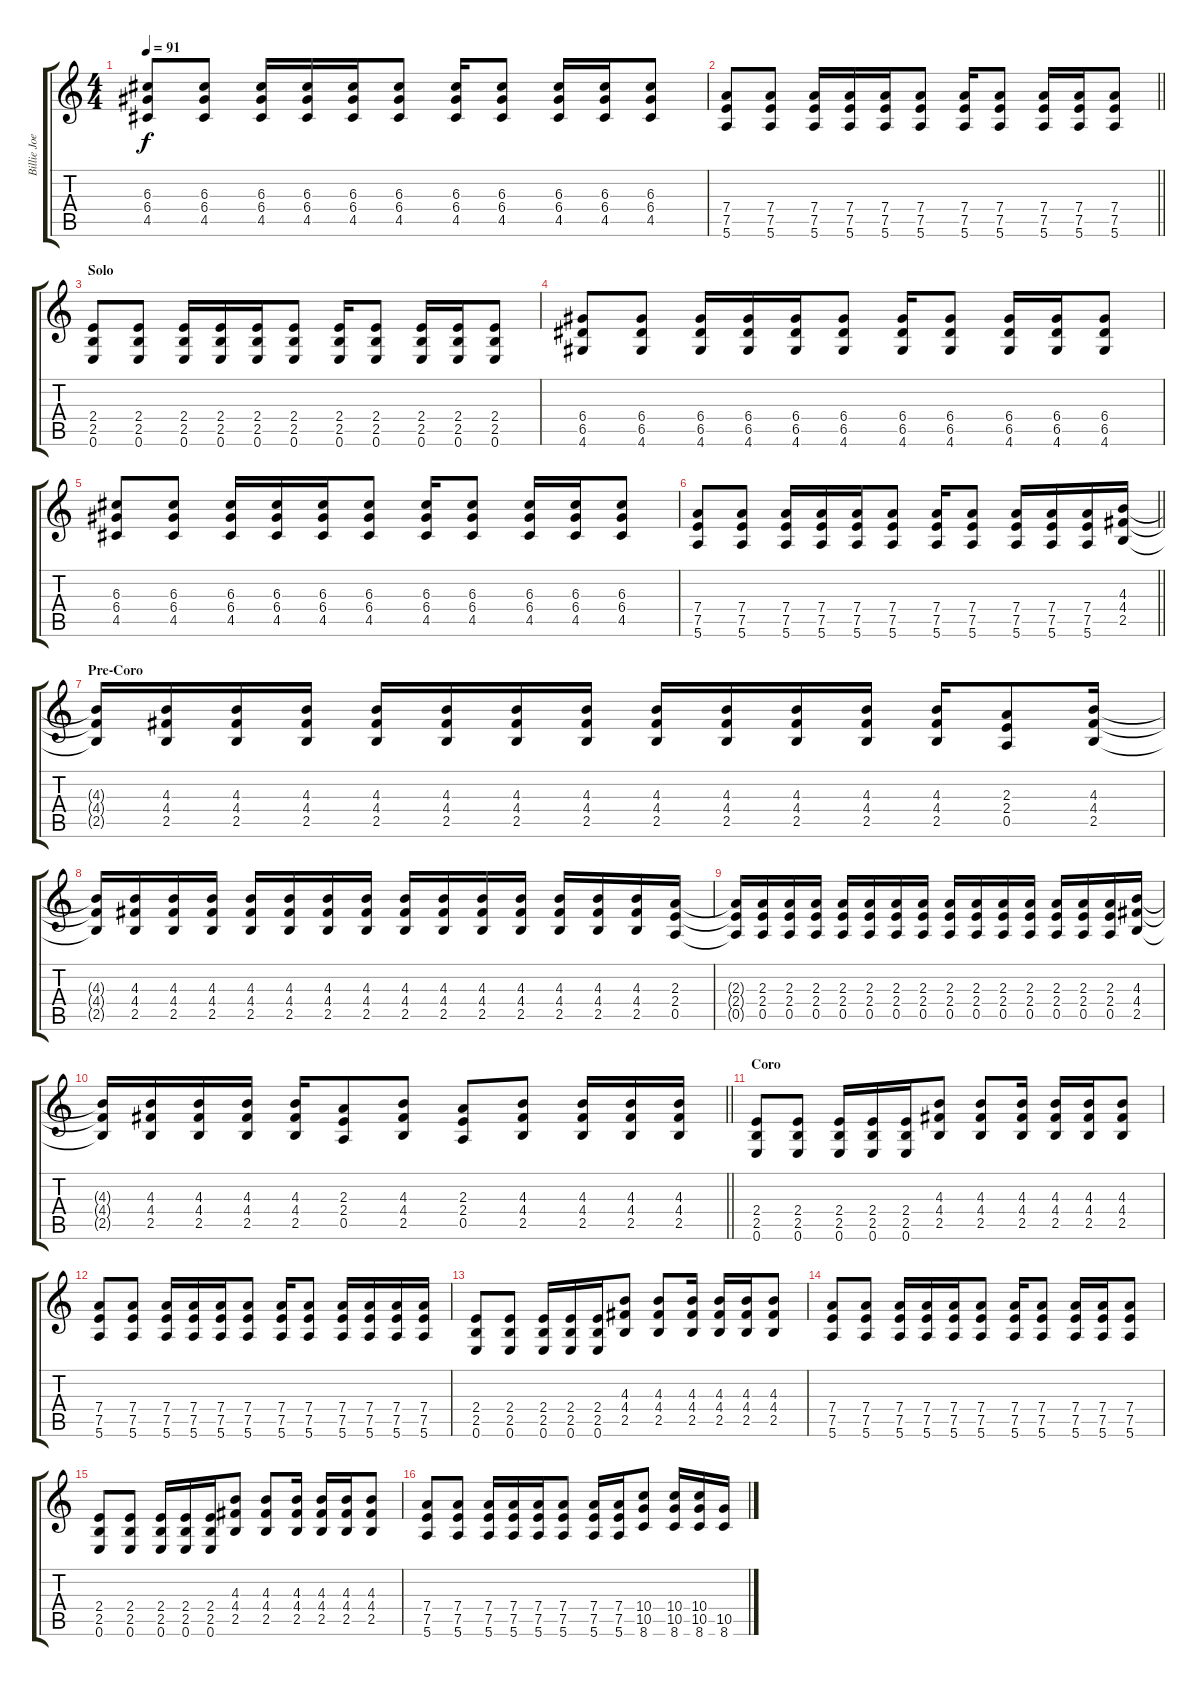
\track ("Billie Joe" "Billie Joe") {instrument electricguitarmuted}
\staff {score tabs}
\tuning (E4 B3 G3 D3 A2 E2) {hide}
\ts (4 4)
\tempo 91
\clef g2
\ks c
(6.3 6.4 4.5).8{dy f} (6.3 6.4 4.5).8 (6.3 6.4 4.5).16 (6.3 6.4 4.5).16 (6.3 6.4 4.5).16 (6.3 6.4 4.5).8 (6.3 6.4 4.5).16 (6.3 6.4 4.5).8 (6.3 6.4 4.5).16 (6.3 6.4 4.5).16 (6.3 6.4 4.5).8 |
\barLineRight lightlight
(7.4 7.5 5.6).8 (7.4 7.5 5.6).8 (7.4 7.5 5.6).16 (7.4 7.5 5.6).16 (7.4 7.5 5.6).16 (7.4 7.5 5.6).8 (7.4 7.5 5.6).16 (7.4 7.5 5.6).8 (7.4 7.5 5.6).16 (7.4 7.5 5.6).16 (7.4 7.5 5.6).8 |
\section ("" "Solo")
(2.4 2.5 0.6).8{instrument overdrivenguitar} (2.4 2.5 0.6).8 (2.4 2.5 0.6).16 (2.4 2.5 0.6).16 (2.4 2.5 0.6).16 (2.4 2.5 0.6).8 (2.4 2.5 0.6).16 (2.4 2.5 0.6).8 (2.4 2.5 0.6).16 (2.4 2.5 0.6).16 (2.4 2.5 0.6).8 |
(6.4 6.5 4.6).8 (6.4 6.5 4.6).8 (6.4 6.5 4.6).16 (6.4 6.5 4.6).16 (6.4 6.5 4.6).16 (6.4 6.5 4.6).8 (6.4 6.5 4.6).16 (6.4 6.5 4.6).8 (6.4 6.5 4.6).16 (6.4 6.5 4.6).16 (6.4 6.5 4.6).8 |
(6.3 6.4 4.5).8 (6.3 6.4 4.5).8 (6.3 6.4 4.5).16 (6.3 6.4 4.5).16 (6.3 6.4 4.5).16 (6.3 6.4 4.5).8 (6.3 6.4 4.5).16 (6.3 6.4 4.5).8 (6.3 6.4 4.5).16 (6.3 6.4 4.5).16 (6.3 6.4 4.5).8 |
\barLineRight lightlight
(7.4 7.5 5.6).8 (7.4 7.5 5.6).8 (7.4 7.5 5.6).16 (7.4 7.5 5.6).16 (7.4 7.5 5.6).16 (7.4 7.5 5.6).8 (7.4 7.5 5.6).16 (7.4 7.5 5.6).8 (7.4 7.5 5.6).16 (7.4 7.5 5.6).16 (7.4 7.5 5.6).16 (4.3 4.4 2.5).16 |
\section ("" "Pre-Coro")
(4.3{t} 4.4{t} 2.5{t}).16 (4.3 4.4 2.5).16 (4.3 4.4 2.5).16 (4.3 4.4 2.5).16 (4.3 4.4 2.5).16 (4.3 4.4 2.5).16 (4.3 4.4 2.5).16 (4.3 4.4 2.5).16 (4.3 4.4 2.5).16 (4.3 4.4 2.5).16 (4.3 4.4 2.5).16 (4.3 4.4 2.5).16 (4.3 4.4 2.5).16 (2.3 2.4 0.5).8 (4.3 4.4 2.5).16 |
(4.3{t} 4.4{t} 2.5{t}).16 (4.3 4.4 2.5).16 (4.3 4.4 2.5).16 (4.3 4.4 2.5).16 (4.3 4.4 2.5).16 (4.3 4.4 2.5).16 (4.3 4.4 2.5).16 (4.3 4.4 2.5).16 (4.3 4.4 2.5).16 (4.3 4.4 2.5).16 (4.3 4.4 2.5).16 (4.3 4.4 2.5).16 (4.3 4.4 2.5).16 (4.3 4.4 2.5).16 (4.3 4.4 2.5).16 (2.3 2.4 0.5).16 |
(2.3{t} 2.4{t} 0.5{t}).16 (2.3 2.4 0.5).16 (2.3 2.4 0.5).16 (2.3 2.4 0.5).16 (2.3 2.4 0.5).16 (2.3 2.4 0.5).16 (2.3 2.4 0.5).16 (2.3 2.4 0.5).16 (2.3 2.4 0.5).16 (2.3 2.4 0.5).16 (2.3 2.4 0.5).16 (2.3 2.4 0.5).16 (2.3 2.4 0.5).16 (2.3 2.4 0.5).16 (2.3 2.4 0.5).16 (4.3 4.4 2.5).16 |
\barLineRight lightlight
(4.3{t} 4.4{t} 2.5{t}).16 (4.3 4.4 2.5).16 (4.3 4.4 2.5).16 (4.3 4.4 2.5).16 (4.3 4.4 2.5).16 (2.3 2.4 0.5).8 (4.3 4.4 2.5).8 (2.3 2.4 0.5).8 (4.3 4.4 2.5).8 (4.3 4.4 2.5).16 (4.3 4.4 2.5).16 (4.3 4.4 2.5).16 |
\section ("" "Coro")
(2.4 2.5 0.6).8 (2.4 2.5 0.6).8 (2.4 2.5 0.6).16 (2.4 2.5 0.6).16 (2.4 2.5 0.6).16 (4.3 4.4 2.5).8 (4.3 4.4 2.5).8 (4.3 4.4 2.5).16 (4.3 4.4 2.5).16 (4.3 4.4 2.5).16 (4.3 4.4 2.5).8 |
(7.4 7.5 5.6).8 (7.4 7.5 5.6).8 (7.4 7.5 5.6).16 (7.4 7.5 5.6).16 (7.4 7.5 5.6).16 (7.4 7.5 5.6).8 (7.4 7.5 5.6).16 (7.4 7.5 5.6).8 (7.4 7.5 5.6).16 (7.4 7.5 5.6).16 (7.4 7.5 5.6).16 (7.4 7.5 5.6).16 |
(2.4 2.5 0.6).8 (2.4 2.5 0.6).8 (2.4 2.5 0.6).16 (2.4 2.5 0.6).16 (2.4 2.5 0.6).16 (4.3 4.4 2.5).8 (4.3 4.4 2.5).8 (4.3 4.4 2.5).16 (4.3 4.4 2.5).16 (4.3 4.4 2.5).16 (4.3 4.4 2.5).8 |
(7.4 7.5 5.6).8 (7.4 7.5 5.6).8 (7.4 7.5 5.6).16 (7.4 7.5 5.6).16 (7.4 7.5 5.6).16 (7.4 7.5 5.6).8 (7.4 7.5 5.6).16 (7.4 7.5 5.6).8 (7.4 7.5 5.6).16 (7.4 7.5 5.6).16 (7.4 7.5 5.6).8 |
(2.4 2.5 0.6).8 (2.4 2.5 0.6).8 (2.4 2.5 0.6).16 (2.4 2.5 0.6).16 (2.4 2.5 0.6).16 (4.3 4.4 2.5).8 (4.3 4.4 2.5).8 (4.3 4.4 2.5).16 (4.3 4.4 2.5).16 (4.3 4.4 2.5).16 (4.3 4.4 2.5).8 |
(7.4 7.5 5.6).8 (7.4 7.5 5.6).8 (7.4 7.5 5.6).16 (7.4 7.5 5.6).16 (7.4 7.5 5.6).16 (7.4 7.5 5.6).8 (7.4 7.5 5.6).16 (7.4 7.5 5.6).16 (10.4 10.5 8.6).8 (10.4 10.5 8.6).16 (10.4 10.5 8.6).16 (10.5 8.6).16
